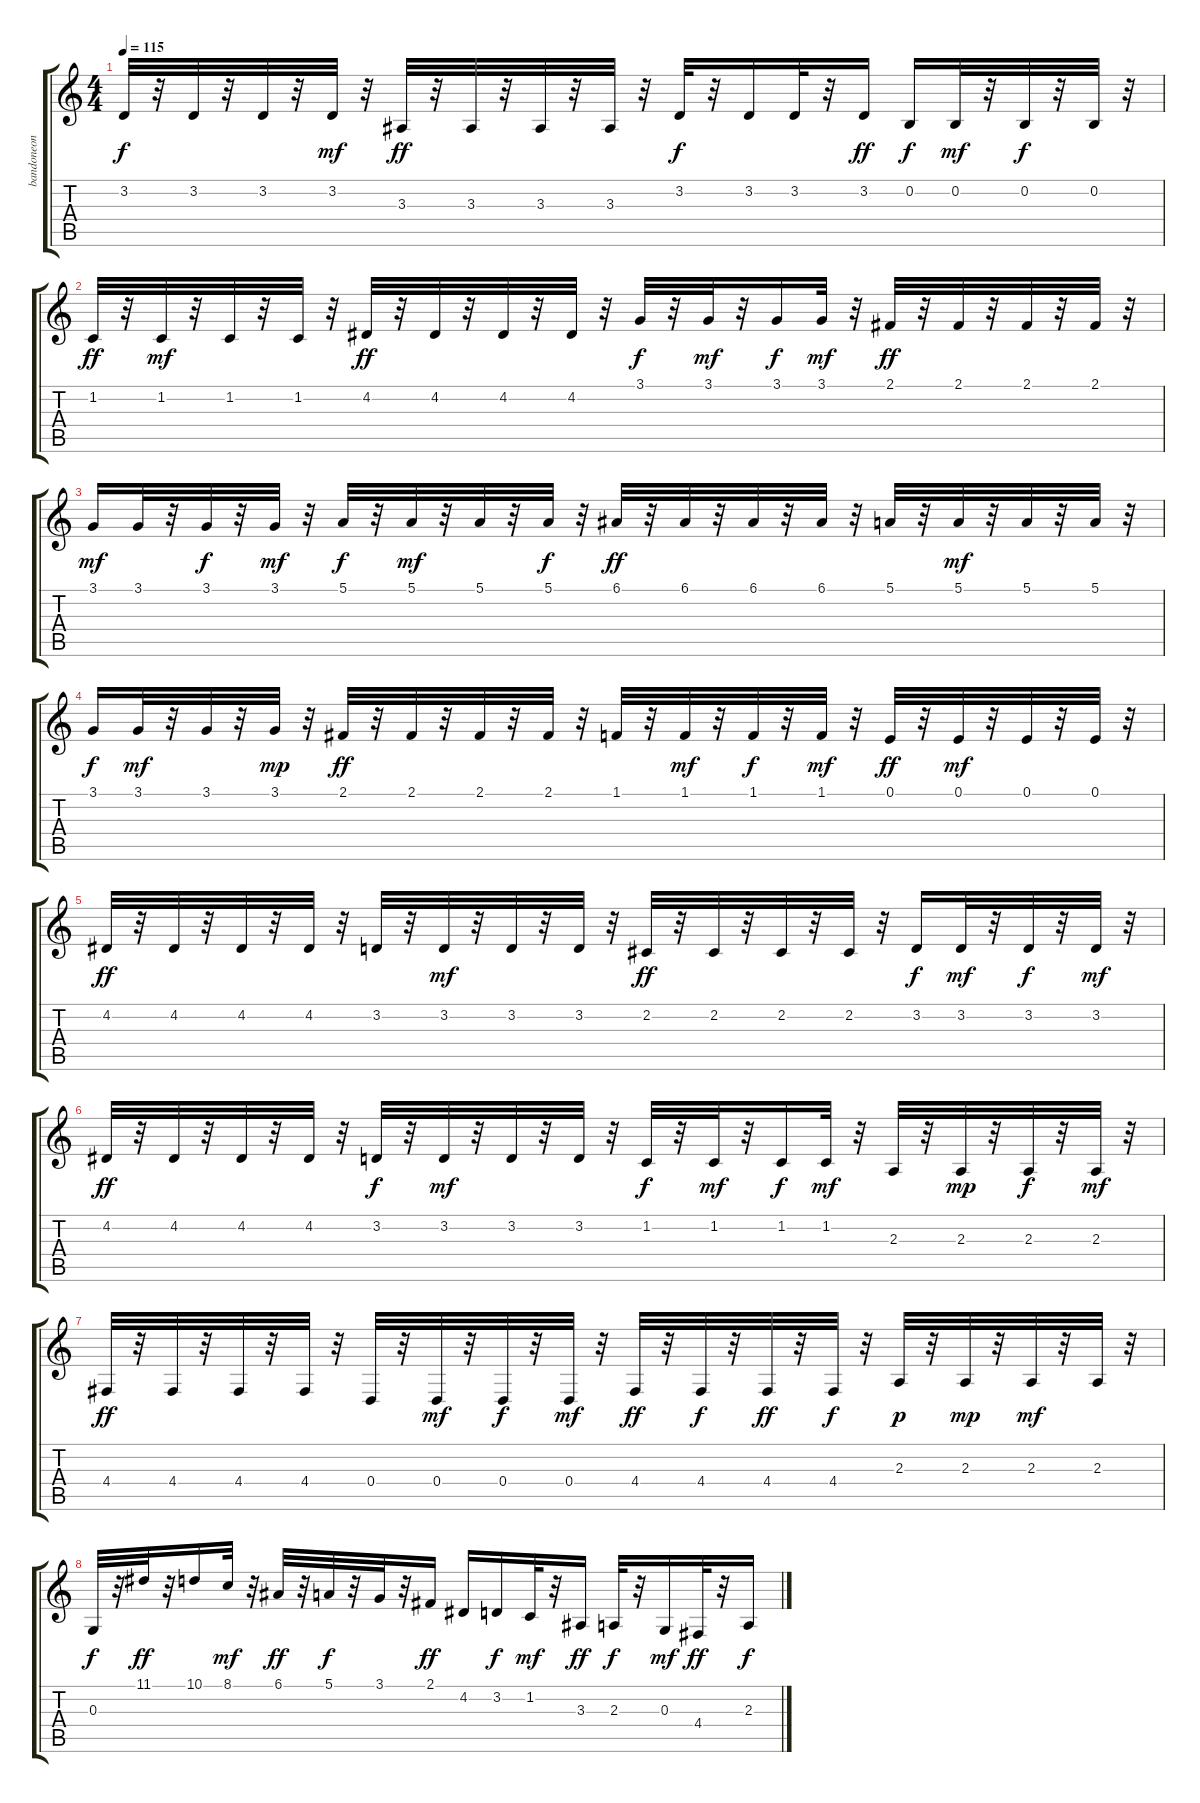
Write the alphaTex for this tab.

\track ("bandoneon" "bandoneon") {instrument accordion}
\staff {score tabs}
\tuning (E4 B3 G3 D3 A2 E2) {hide}
\ts (4 4)
\tempo 115
\clef g2
\ks c
3.2.32{dy f} r.32 3.2.32 r.32 3.2.32 r.32 3.2.32{dy mf} r.32 3.3.32{dy ff} r.32 3.3.32 r.32 3.3.32 r.32 3.3.32 r.32 3.2.32{dy f} r.32 3.2.16 3.2.32 r.32 3.2.16{dy ff} 0.2.16{dy f} 0.2.32{dy mf} r.32 0.2.32{dy f} r.32 0.2.32 r.32 |
1.2.32{dy ff} r.32 1.2.32{dy mf} r.32 1.2.32 r.32 1.2.32 r.32 4.2.32{dy ff} r.32 4.2.32 r.32 4.2.32 r.32 4.2.32 r.32 3.1.32{dy f} r.32 3.1.32{dy mf} r.32 3.1.16{dy f} 3.1.32{dy mf} r.32 2.1.32{dy ff} r.32 2.1.32 r.32 2.1.32 r.32 2.1.32 r.32 |
3.1.16{dy mf} 3.1.32 r.32 3.1.32{dy f} r.32 3.1.32{dy mf} r.32 5.1.32{dy f} r.32 5.1.32{dy mf} r.32 5.1.32 r.32 5.1.32{dy f} r.32 6.1.32{dy ff} r.32 6.1.32 r.32 6.1.32 r.32 6.1.32 r.32 5.1.32 r.32 5.1.32{dy mf} r.32 5.1.32 r.32 5.1.32 r.32 |
3.1.16{dy f} 3.1.32{dy mf} r.32 3.1.32 r.32 3.1.32{dy mp} r.32 2.1.32{dy ff} r.32 2.1.32 r.32 2.1.32 r.32 2.1.32 r.32 1.1.32 r.32 1.1.32{dy mf} r.32 1.1.32{dy f} r.32 1.1.32{dy mf} r.32 0.1.32{dy ff} r.32 0.1.32{dy mf} r.32 0.1.32 r.32 0.1.32 r.32 |
4.2.32{dy ff} r.32 4.2.32 r.32 4.2.32 r.32 4.2.32 r.32 3.2.32 r.32 3.2.32{dy mf} r.32 3.2.32 r.32 3.2.32 r.32 2.2.32{dy ff} r.32 2.2.32 r.32 2.2.32 r.32 2.2.32 r.32 3.2.16{dy f} 3.2.32{dy mf} r.32 3.2.32{dy f} r.32 3.2.32{dy mf} r.32 |
4.2.32{dy ff} r.32 4.2.32 r.32 4.2.32 r.32 4.2.32 r.32 3.2.32{dy f} r.32 3.2.32{dy mf} r.32 3.2.32 r.32 3.2.32 r.32 1.2.32{dy f} r.32 1.2.32{dy mf} r.32 1.2.16{dy f} 1.2.32{dy mf} r.32 2.3.32 r.32 2.3.32{dy mp} r.32 2.3.32{dy f} r.32 2.3.32{dy mf} r.32 |
4.4.32{dy ff} r.32 4.4.32 r.32 4.4.32 r.32 4.4.32 r.32 0.4.32 r.32 0.4.32{dy mf} r.32 0.4.32{dy f} r.32 0.4.32{dy mf} r.32 4.4.32{dy ff} r.32 4.4.32{dy f} r.32 4.4.32{dy ff} r.32 4.4.32{dy f} r.32 2.3.32{dy p} r.32 2.3.32{dy mp} r.32 2.3.32{dy mf} r.32 2.3.32 r.32 |
0.3.32{dy f} r.32 11.1.32{dy ff} r.32 10.1.16 8.1.32{dy mf} r.32 6.1.32{dy ff} r.32 5.1.32{dy f} r.32 3.1.32 r.32 2.1.16{dy ff} 4.2.16 3.2.16{dy f} 1.2.32{dy mf} r.32 3.3.16{dy ff} 2.3.32{dy f} r.32 0.3.16{dy mf} 4.4.32{dy ff} r.32 2.3.16{dy f}
